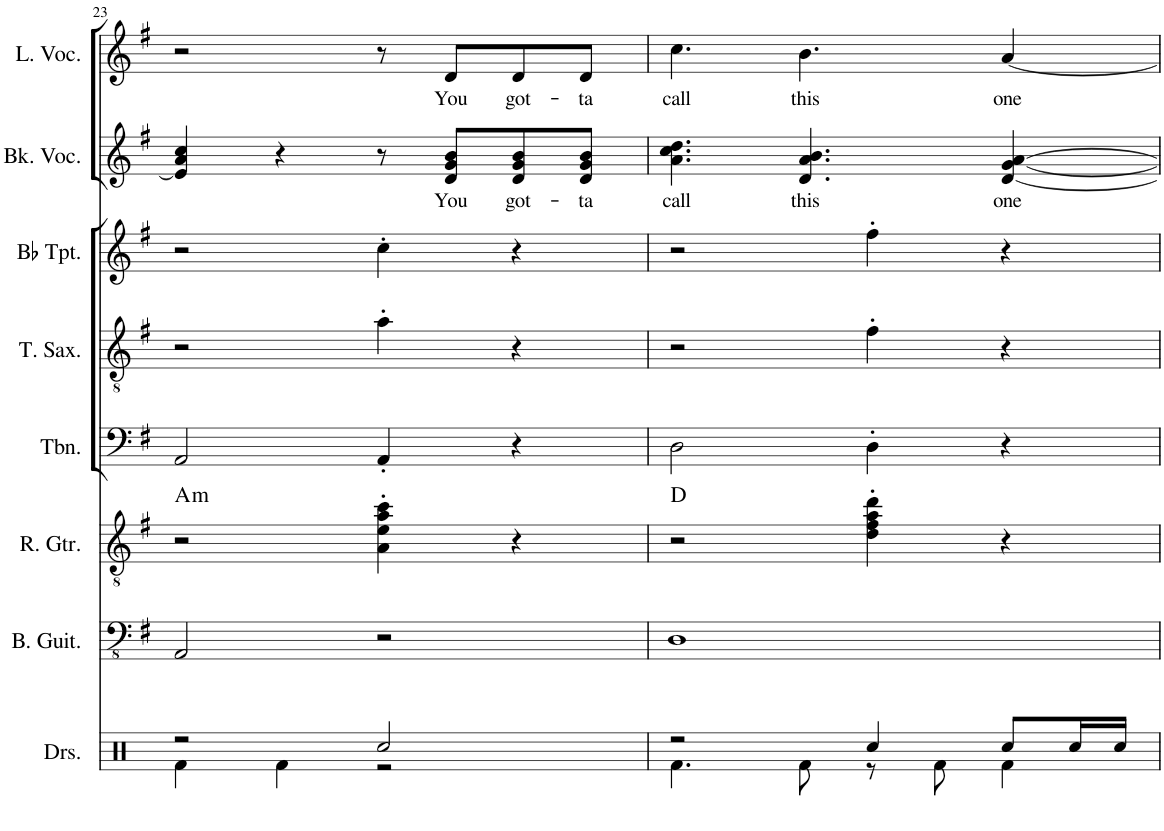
**kern	**kern	**kern	**harte	**kern	**kern	**kern	**kern	**text	**kern	**text
*part8	*part7	*part6	*part6	*part5	*part4	*part3	*part2	*part2	*part1	*part1
*staff8	*staff7	*staff6	*	*staff5	*staff4	*staff3	*staff2	*staff2	*staff1	*staff1
*I"Drumset	*I"Bass Guitar	*I"Rhythm Guitar	*	*I"Trombone	*I"Tenor Saxophone	*I"Bb Trumpet	*I"Backing Vocals	*	*I"Lead Vocals	*
*I'Drs.	*I'B. Guit.	*I'R. Gtr.	*	*I'Tbn.	*I'T. Sax.	*I'Bb Tpt.	*I'Bk. Voc.	*	*I'L. Voc.	*
!!LO:PB:g=z
*clefX	*clefFv4	*clefGv2	*	*clefF4	*clefGv2	*clefG2	*clefG2	*	*clefG2	*
*	*	*	*	*	*ITrd8c14	*ITrd1c2	*	*	*	*
*k[]	*k[f#]	*k[f#]	*	*k[f#]	*k[f#]	*k[f#]	*k[f#]	*	*k[f#]	*
*M4/4	*M4/4	*M4/4	*	*M4/4	*M4/4	*M4/4	*M4/4	*	*M4/4	*
=23	=23	=23	=23	=23	=23	=23	=23	=23	=23	=23
*^	*	*	*	*	*	*	*	*	*	*
!	!	!	!	!LO:H:kt=m	!	!	!	!	!	!	!
2r	4Rf\	2AAA/	2r	A:min	2AA/	2r	2r	4e/] 4a/ 4cc/	.	2r	.
.	4Rf\	.	.	.	.	.	.	4r	.	.	.
2Rcc/	2r	2r	4A\' 4e\' 4a\' 4cc\'	.	4AA'/	4a'\	4cc'\	8r	.	8r	.
!	!	!	!	!	!	!	!	!	!LO:LY:b	!	!LO:LY:b
.	.	.	.	.	.	.	.	8d/ 8g/ 8b/L	You	8d/L	You
!	!	!	!	!	!	!	!	!	!LO:LY:b	!	!LO:LY:b
.	.	.	4r	.	4r	4r	4r	8d/ 8g/ 8b/	got-	8d/	got-
!	!	!	!	!	!	!	!	!	!LO:LY:b	!	!LO:LY:b
.	.	.	.	.	.	.	.	8d/ 8g/ 8b/J	-ta	8d/J	-ta
=24	=24	=24	=24	=24	=24	=24	=24	=24	=24	=24	=24
!	!	!	!	!	!	!	!	!	!LO:LY:b	!	!LO:LY:b
2r	4.Rf\	1DD	2r	D:maj	2D\	2r	2r	4.a\ 4.cc\ 4.dd\	call	4.cc\	call
!	!	!	!	!	!	!	!	!	!LO:LY:b	!	!LO:LY:b
.	8Rf\	.	.	.	.	.	.	4.d/ 4.a/ 4.b/	this	4.b\	this
4Rcc/	8r	.	4d\' 4f#\' 4a\' 4dd\'	.	4D'\	4f#'\	4ff#'\	.	.	.	.
.	8Rf\	.	.	.	.	.	.	.	.	.	.
!	!	!	!	!	!	!	!	!	!LO:LY:b	!	!LO:LY:b
8Rcc/L	4Rf\	.	4r	.	4r	4r	4r	[4d/ [4g/ [4a/	one	[4a/	one
16Rcc/L	.	.	.	.	.	.	.	.	.	.	.
16Rcc/JJ	.	.	.	.	.	.	.	.	.	.	.
*v	*v	*	*	*	*	*	*	*	*	*	*
=	=	=	=	=	=	=	=	=	=	=
*-	*-	*-	*-	*-	*-	*-	*-	*-	*-	*-
